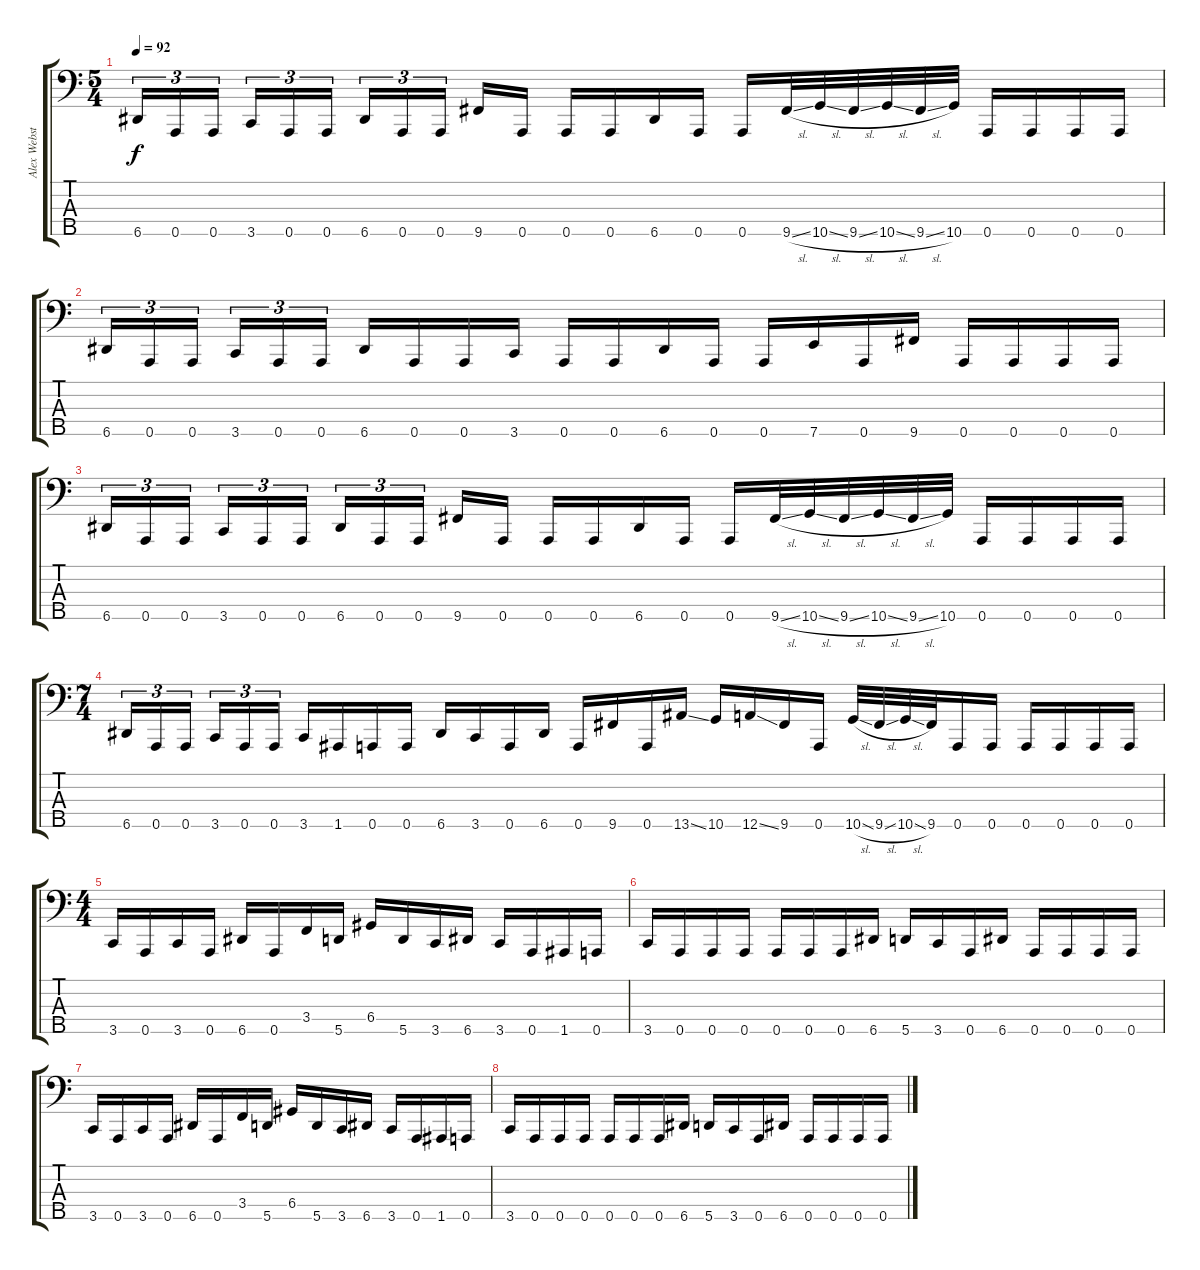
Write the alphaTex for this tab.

\track ("Alex Webster" "Alex Webst") {instrument electricbassfinger}
\staff {score tabs}
\tuning (F2 C2 G1 D1 A0) {hide}
\ts (5 4)
\tempo 92
\clef f4
\ks c
6.5.16{tu (3 2) dy f} 0.5.16{tu (3 2)} 0.5.16{tu (3 2) beam splitsecondary} 3.5.16{tu (3 2)} 0.5.16{tu (3 2)} 0.5.16{tu (3 2)} 6.5.16{tu (3 2)} 0.5.16{tu (3 2)} 0.5.16{tu (3 2) beam splitsecondary} 9.5.16 0.5.16 0.5.16 0.5.16 6.5.16 0.5.16 0.5.16 9.5{sl}.32 10.5{sl}.32 9.5{sl}.32 10.5{sl}.32 9.5{sl}.32 10.5.32 0.5.16 0.5.16 0.5.16 0.5.16 |
6.5.16{tu (3 2)} 0.5.16{tu (3 2)} 0.5.16{tu (3 2) beam splitsecondary} 3.5.16{tu (3 2)} 0.5.16{tu (3 2)} 0.5.16{tu (3 2)} 6.5.16 0.5.16 0.5.16 3.5.16 0.5.16 0.5.16 6.5.16 0.5.16 0.5.16 7.5.16 0.5.16 9.5.16 0.5.16 0.5.16 0.5.16 0.5.16 |
6.5.16{tu (3 2)} 0.5.16{tu (3 2)} 0.5.16{tu (3 2) beam splitsecondary} 3.5.16{tu (3 2)} 0.5.16{tu (3 2)} 0.5.16{tu (3 2)} 6.5.16{tu (3 2)} 0.5.16{tu (3 2)} 0.5.16{tu (3 2) beam splitsecondary} 9.5.16 0.5.16 0.5.16 0.5.16 6.5.16 0.5.16 0.5.16 9.5{sl}.32 10.5{sl}.32 9.5{sl}.32 10.5{sl}.32 9.5{sl}.32 10.5.32 0.5.16 0.5.16 0.5.16 0.5.16 |
\ts (7 4)
6.5.16{tu (3 2)} 0.5.16{tu (3 2)} 0.5.16{tu (3 2) beam splitsecondary} 3.5.16{tu (3 2)} 0.5.16{tu (3 2)} 0.5.16{tu (3 2)} 3.5.16 1.5.16 0.5.16 0.5.16 6.5.16 3.5.16 0.5.16 6.5.16 0.5.16 9.5.16 0.5.16 13.5{ss}.16 10.5.16 12.5{ss}.16 9.5.16 0.5.16 10.5{sl}.32 9.5{sl}.32 10.5{sl}.32 9.5.32 0.5.16 0.5.16 0.5.16 0.5.16 0.5.16 0.5.16 |
\ts (4 4)
3.5.16 0.5.16 3.5.16 0.5.16 6.5.16 0.5.16 3.4.16 5.5.16 6.4.16 5.5.16 3.5.16 6.5.16 3.5.16 0.5.16 1.5.16 0.5.16 |
3.5.16 0.5.16 0.5.16 0.5.16 0.5.16 0.5.16 0.5.16 6.5.16 5.5.16 3.5.16 0.5.16 6.5.16 0.5.16 0.5.16 0.5.16 0.5.16 |
3.5.16 0.5.16 3.5.16 0.5.16 6.5.16 0.5.16 3.4.16 5.5.16 6.4.16 5.5.16 3.5.16 6.5.16 3.5.16 0.5.16 1.5.16 0.5.16 |
3.5.16 0.5.16 0.5.16 0.5.16 0.5.16 0.5.16 0.5.16 6.5.16 5.5.16 3.5.16 0.5.16 6.5.16 0.5.16 0.5.16 0.5.16 0.5.16
